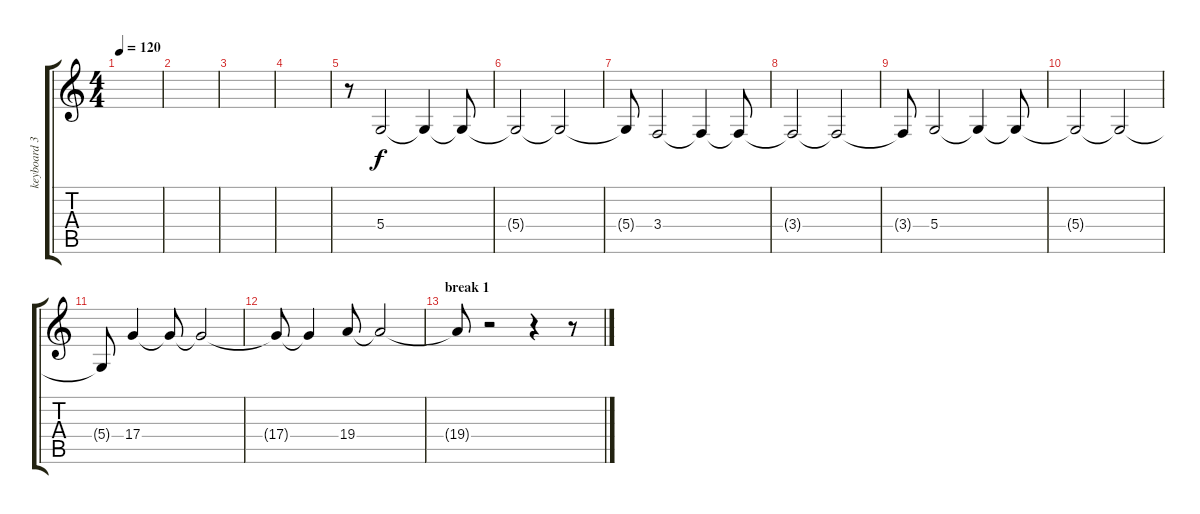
\track ("keyboard 3" "keyboard 3") {instrument electricpiano1}
\staff {score tabs}
\tuning (E4 B3 G3 D3 A2 E2) {hide}
\ts (4 4)
\tempo 120
\clef g2
\ks c
|
|
|
|
r.8 5.4.2{volume 10 balance 8 instrument stringensemble2} 5.4{t}.4 5.4{t}.8 |
5.4{t}.2 5.4{t}.2 |
5.4{t}.8 3.4.2 3.4{t}.4 3.4{t}.8 |
3.4{t}.2 3.4{t}.2 |
3.4{t}.8 5.4.2 5.4{t}.4 5.4{t}.8 |
5.4{t}.2 5.4{t}.2 |
5.4{t}.8 17.4.4 17.4{t}.8 17.4{t}.2 |
17.4{t}.8 17.4{t}.4 19.4.8 19.4{t}.2 |
\section ("" "break 1")
19.4{t}.8 r.2 r.4 r.8
